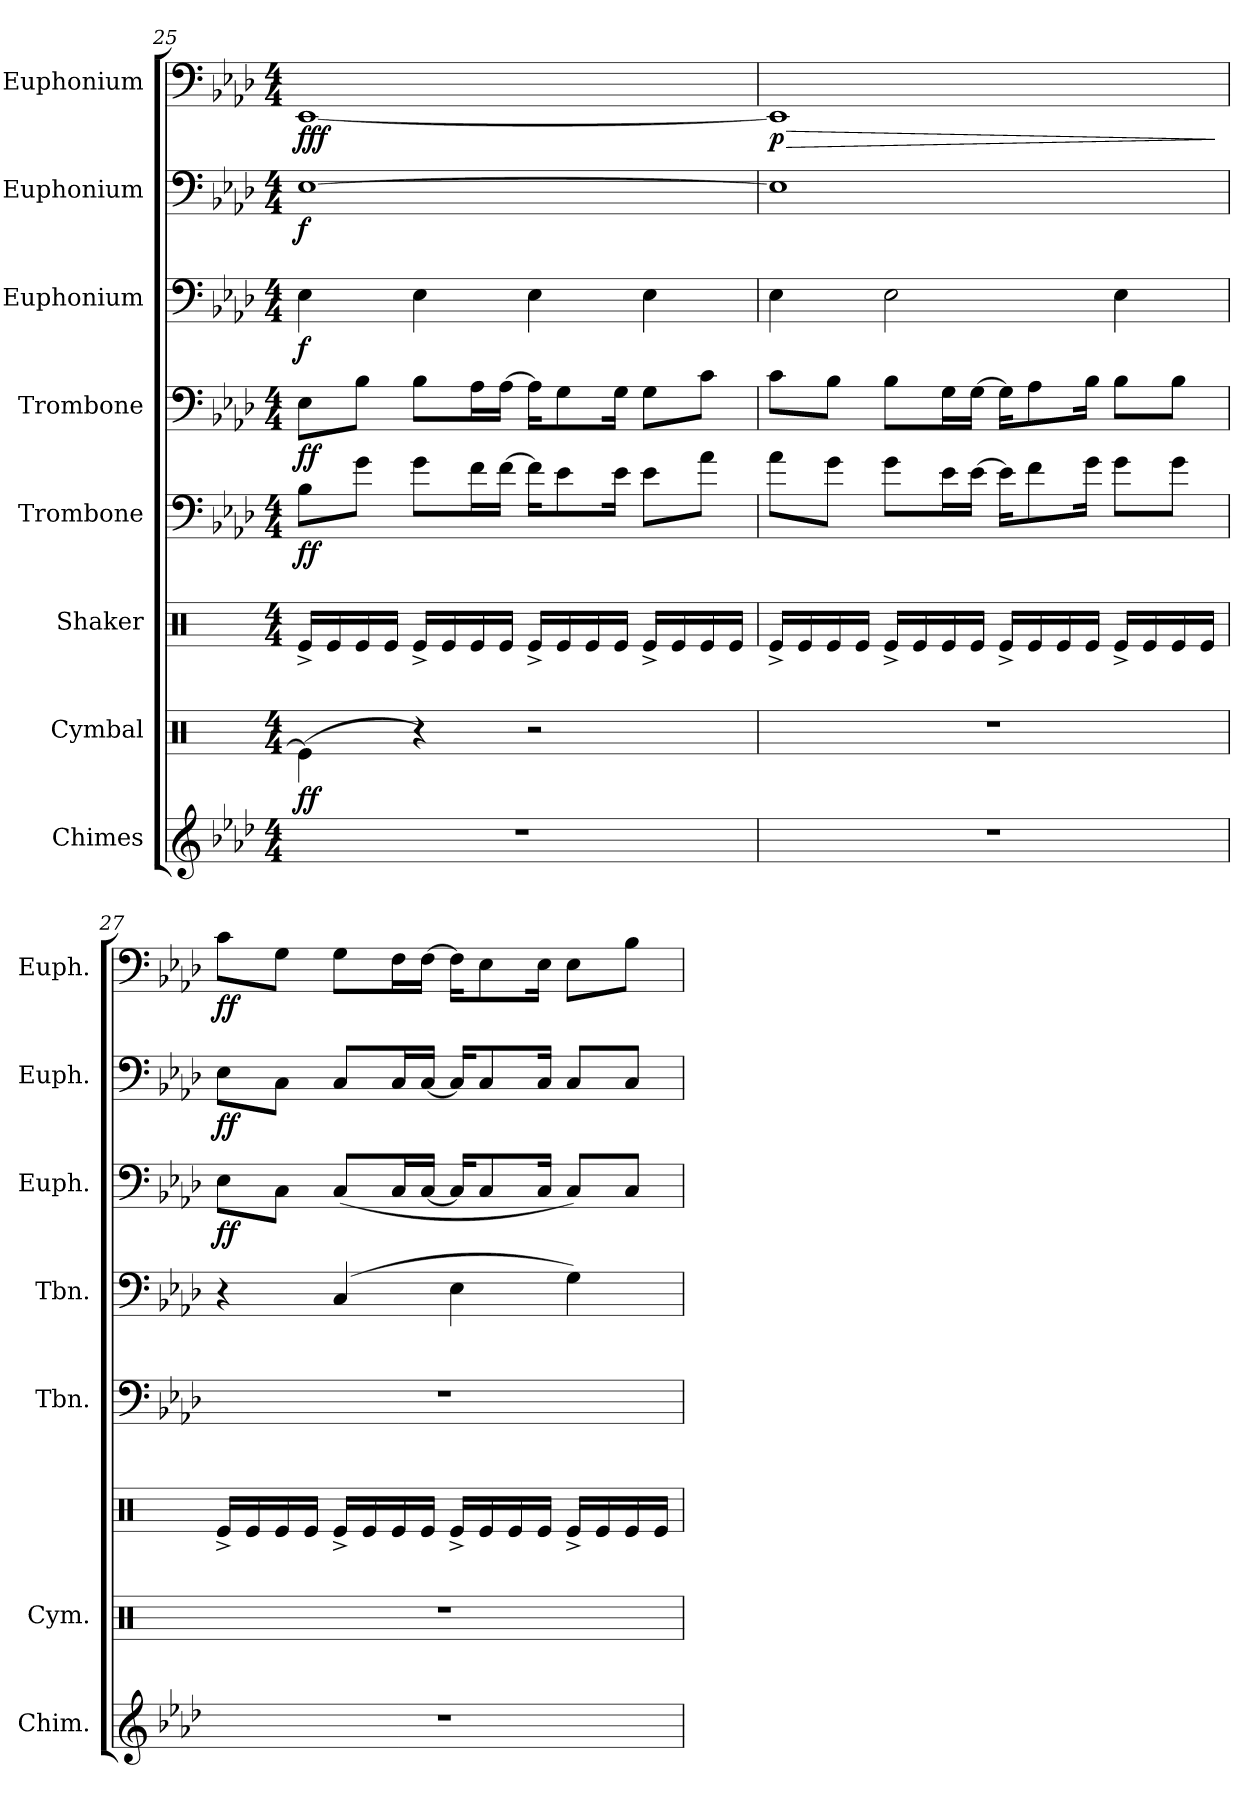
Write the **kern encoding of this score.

**kern	**kern	**dynam	**kern	**kern	**dynam	**kern	**dynam	**kern	**dynam	**kern	**dynam	**kern	**dynam
*part8	*part7	*part7	*part6	*part5	*part5	*part4	*part4	*part3	*part3	*part2	*part2	*part1	*part1
*staff8	*staff7	*staff7	*staff6	*staff5	*staff5	*staff4	*staff4	*staff3	*staff3	*staff2	*staff2	*staff1	*staff1
*I"Chimes	*I"Cymbal	*	*I"Shaker	*I"Trombone	*	*I"Trombone	*	*I"Euphonium	*	*I"Euphonium	*	*I"Euphonium	*
*I'Chim.	*I'Cym.	*	*	*I'Tbn.	*	*I'Tbn.	*	*I'Euph.	*	*I'Euph.	*	*I'Euph.	*
*clefG2	*clefX	*	*clefX	*clefF4	*	*clefF4	*	*clefF4	*	*clefF4	*	*clefF4	*
*k[b-e-a-d-]	*k[]	*	*k[]	*k[b-e-a-d-]	*	*k[b-e-a-d-]	*	*k[b-e-a-d-]	*	*k[b-e-a-d-]	*	*k[b-e-a-d-]	*
*M4/4	*M4/4	*	*M4/4	*M4/4	*	*M4/4	*	*M4/4	*	*M4/4	*	*M4/4	*
=25	=25	=25	=25	=25	=25	=25	=25	=25	=25	=25	=25	=25	=25
*	*^	*	*	*	*	*	*	*	*	*	*	*	*
!	!	!	!LO:DY:b	!	!	!LO:DY:b	!	!LO:DY:b	!	!LO:DY:b	!	!LO:DY:b	!	!LO:DY:b
!	!	!	!	!	!	!	!	!	!	!	!	!	!	!LO:DY:n=1:b
!	!	!	!	!	!	!	!	!	!	!	!	!	!	!LO:DY:n=2:b
1r	(>4Re\]	4Re^\yy	ff	16Re^/LL	8B-\L	ff	8E-\L	ff	4E-\	f	[1E-	f	[1EE-	f f f
.	.	.	.	16Re/	.	.	.	.	.	.	.	.	.	.
.	.	.	.	16Re/	8g\J	.	8B-\J	.	.	.	.	.	.	.
.	.	.	.	16Re/JJ	.	.	.	.	.	.	.	.	.	.
.	4r)	2.ryy	.	16Re^/LL	8g\L	.	8B-\L	.	4E-\	.	.	.	.	.
.	.	.	.	16Re/	.	.	.	.	.	.	.	.	.	.
.	.	.	.	16Re/	16f\L	.	16A-\L	.	.	.	.	.	.	.
.	.	.	.	16Re/JJ	[16f\JJ	.	[16A-\JJ	.	.	.	.	.	.	.
.	2r	.	.	16Re^/LL	16f\KL]	.	16A-\KL]	.	4E-\	.	.	.	.	.
.	.	.	.	16Re/	8e-\	.	8G\	.	.	.	.	.	.	.
.	.	.	.	16Re/	.	.	.	.	.	.	.	.	.	.
.	.	.	.	16Re/JJ	16e-\Jk	.	16G\Jk	.	.	.	.	.	.	.
.	.	.	.	16Re^/LL	8e-\L	.	8G\L	.	4E-\	.	.	.	.	.
.	.	.	.	16Re/	.	.	.	.	.	.	.	.	.	.
.	.	.	.	16Re/	8a-\J	.	8c\J	.	.	.	.	.	.	.
.	.	.	.	16Re/JJ	.	.	.	.	.	.	.	.	.	.
*	*v	*v	*	*	*	*	*	*	*	*	*	*	*	*
!!LO:PB:g=z
=26	=26	=26	=26	=26	=26	=26	=26	=26	=26	=26	=26	=26	=26
!	!	!	!	!	!	!	!	!	!	!	!	!	!LO:HP:b
!	!	!	!	!	!	!	!	!	!	!	!	!	!LO:DY:n=1:b
1r	1r	.	16Re^/LL	8a-\L	.	8c\L	.	4E-\	.	1E-]	.	1EE-]	> p
.	.	.	16Re/	.	.	.	.	.	.	.	.	.	.
.	.	.	16Re/	8g\J	.	8B-\J	.	.	.	.	.	.	.
.	.	.	16Re/JJ	.	.	.	.	.	.	.	.	.	.
.	.	.	16Re^/LL	8g\L	.	8B-\L	.	2E-\	.	.	.	.	.
.	.	.	16Re/	.	.	.	.	.	.	.	.	.	.
.	.	.	16Re/	16e-\L	.	16G\L	.	.	.	.	.	.	.
.	.	.	16Re/JJ	[16e-\JJ	.	[16G\JJ	.	.	.	.	.	.	.
.	.	.	16Re^/LL	16e-\KL]	.	16G\KL]	.	.	.	.	.	.	.
.	.	.	16Re/	8f\	.	8A-\	.	.	.	.	.	.	.
.	.	.	16Re/	.	.	.	.	.	.	.	.	.	.
.	.	.	16Re/JJ	16g\Jk	.	16B-\Jk	.	.	.	.	.	.	.
.	.	.	16Re^/LL	8g\L	.	8B-\L	.	4E-\	.	.	.	.	.
.	.	.	16Re/	.	.	.	.	.	.	.	.	.	.
.	.	.	16Re/	8g\J	.	8B-\J	.	.	.	.	.	.	.
.	.	.	16Re/JJ	.	.	.	.	.	.	.	.	.	.
.	.	.	.	.	.	.	.	.	.	.	.	.	]
=27	=27	=27	=27	=27	=27	=27	=27	=27	=27	=27	=27	=27	=27
!	!	!	!	!	!	!	!	!	!LO:DY:b	!	!LO:DY:b	!	!LO:DY:b
1r	1r	.	16Re^/LL	1r	.	4r	.	8E-\L	ff	8E-\L	ff	8c\L	ff
.	.	.	16Re/	.	.	.	.	.	.	.	.	.	.
.	.	.	16Re/	.	.	.	.	8C\J	.	8C\J	.	8G\J	.
.	.	.	16Re/JJ	.	.	.	.	.	.	.	.	.	.
.	.	.	16Re^/LL	.	.	(>4C/	.	(<8C/L	.	8C/L	.	8G\L	.
.	.	.	16Re/	.	.	.	.	.	.	.	.	.	.
.	.	.	16Re/	.	.	.	.	16C/L	.	16C/L	.	16F\L	.
.	.	.	16Re/JJ	.	.	.	.	[16C/JJ	.	[16C/JJ	.	[16F\JJ	.
.	.	.	16Re^/LL	.	.	4E-\	.	16C/KL]	.	16C/KL]	.	16F\KL]	.
.	.	.	16Re/	.	.	.	.	8C/	.	8C/	.	8E-\	.
.	.	.	16Re/	.	.	.	.	.	.	.	.	.	.
.	.	.	16Re/JJ	.	.	.	.	16C/Jk	.	16C/Jk	.	16E-\Jk	.
.	.	.	16Re^/LL	.	.	4G\)	.	8C/L)	.	8C/L	.	8E-\L	.
.	.	.	16Re/	.	.	.	.	.	.	.	.	.	.
.	.	.	16Re/	.	.	.	.	8C/J	.	8C/J	.	8B-\J	.
.	.	.	16Re/JJ	.	.	.	.	.	.	.	.	.	.
=	=	=	=	=	=	=	=	=	=	=	=	=	=
*-	*-	*-	*-	*-	*-	*-	*-	*-	*-	*-	*-	*-	*-
